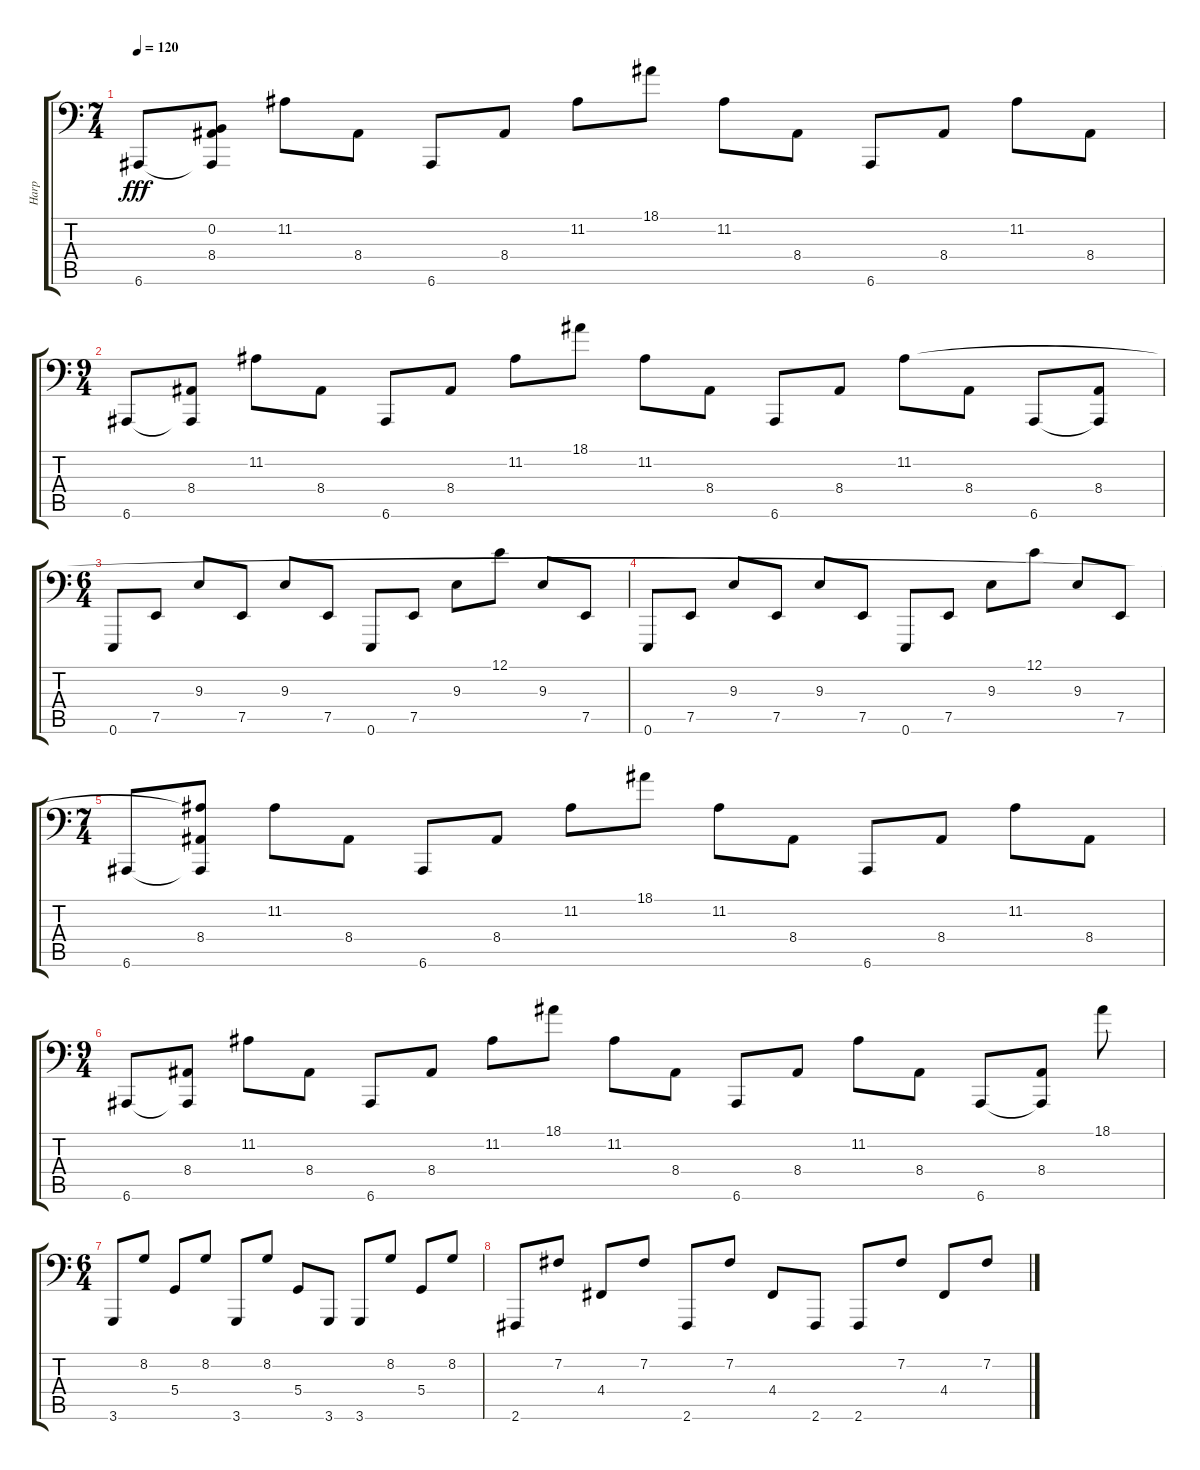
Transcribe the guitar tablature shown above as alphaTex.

\track ("Harp" "Harp") {instrument orchestralharp}
\staff {score tabs}
\tuning (E3 B2 G2 D2 A1 E1) {hide}
\ts (7 4)
\tempo 120
\clef f4
\ks c
6.6.8{dy fff} (0.2 8.4 6.6{t}).8 11.2.8 8.4.8 6.6.8 8.4.8 11.2.8 18.1.8 11.2.8 8.4.8 6.6.8 8.4.8 11.2.8 8.4.8 |
\ts (9 4)
6.6.8 (8.4 6.6{t}).8 11.2.8 8.4.8 6.6.8 8.4.8 11.2.8 18.1.8 11.2.8 8.4.8 6.6.8 8.4.8 11.2.8 8.4.8 6.6.8 (8.4 6.6{t}).8 |
\ts (6 4)
0.6.8 7.5.8 9.3.8 7.5.8 9.3.8 7.5.8 0.6.8 7.5.8 9.3.8 12.1.8 9.3.8 7.5.8 |
0.6.8 7.5.8 9.3.8 7.5.8 9.3.8 7.5.8 0.6.8 7.5.8 9.3.8 12.1.8 9.3.8 7.5.8 |
\ts (7 4)
6.6.8 (11.2{t} 8.4 6.6{t}).8 11.2.8 8.4.8 6.6.8 8.4.8 11.2.8 18.1.8 11.2.8 8.4.8 6.6.8 8.4.8 11.2.8 8.4.8 |
\ts (9 4)
6.6.8 (8.4 6.6{t}).8 11.2.8 8.4.8 6.6.8 8.4.8 11.2.8 18.1.8 11.2.8 8.4.8 6.6.8 8.4.8 11.2.8 8.4.8 6.6.8 (8.4 6.6{t}).8 18.1.8 |
\ts (6 4)
3.6.8 8.2.8 5.4.8 8.2.8 3.6.8 8.2.8 5.4.8 3.6.8 3.6.8 8.2.8 5.4.8 8.2.8 |
2.6.8 7.2.8 4.4.8 7.2.8 2.6.8 7.2.8 4.4.8 2.6.8 2.6.8 7.2.8 4.4.8 7.2.8
